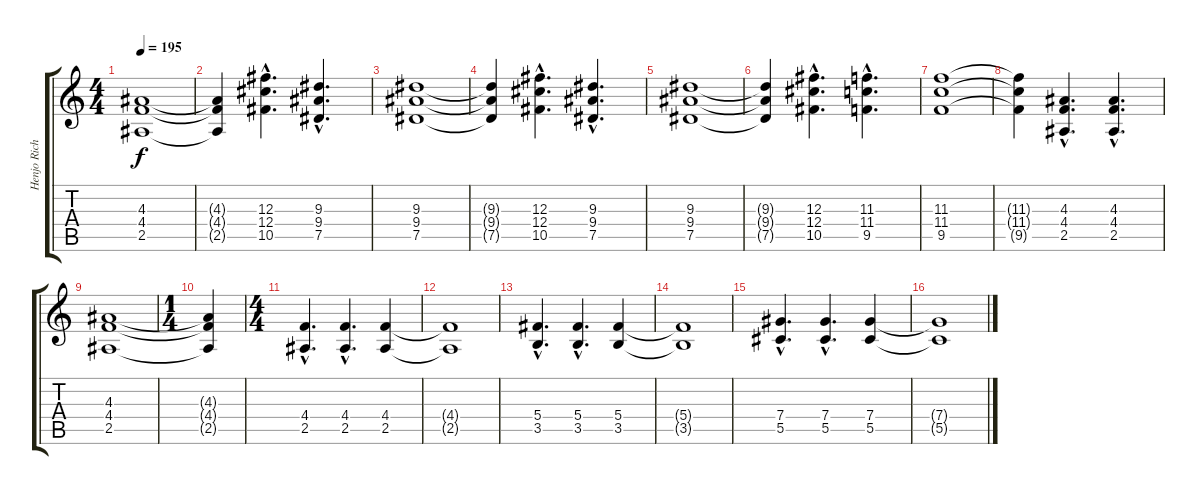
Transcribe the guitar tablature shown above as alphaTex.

\track ("Henjo Richter" "Henjo Rich") {instrument distortionguitar}
\staff {score tabs}
\tuning (Eb4 Bb3 Gb3 Db3 Ab2 Eb2) {hide}
\ts (4 4)
\tempo 195
\clef g2
\ks c
(4.3 4.4 2.5).1{dy f} |
(4.3{t} 4.4{t} 2.5{t}).4 (12.3{hac} 12.4{hac} 10.5{hac}).4{d} (9.3{hac} 9.4{hac} 7.5{hac}).4{d} |
(9.3 9.4 7.5).1 |
(9.3{t} 9.4{t} 7.5{t}).4 (12.3{hac} 12.4{hac} 10.5{hac}).4{d} (9.3{hac} 9.4{hac} 7.5{hac}).4{d} |
(9.3 9.4 7.5).1 |
(9.3{t} 9.4{t} 7.5{t}).4 (12.3{hac} 12.4{hac} 10.5{hac}).4{d} (11.3{hac} 11.4{hac} 9.5{hac}).4{d} |
(11.3 11.4 9.5).1 |
(11.3{t} 11.4{t} 9.5{t}).4 (4.3{hac} 4.4{hac} 2.5{hac}).4{d} (4.3{hac} 4.4{hac} 2.5{hac}).4{d} |
(4.3 4.4 2.5).1 |
\ts (1 4)
(4.3{t} 4.4{t} 2.5{t}).4 |
\ts (4 4)
(4.4{hac} 2.5{hac}).4{d volume 14} (4.4{hac} 2.5{hac}).4{d} (4.4 2.5).4 |
(4.4{t} 2.5{t}).1 |
(5.4{hac} 3.5{hac}).4{d} (5.4{hac} 3.5{hac}).4{d} (5.4 3.5).4 |
(5.4{t} 3.5{t}).1 |
(7.4{hac} 5.5{hac}).4{d} (7.4{hac} 5.5{hac}).4{d} (7.4 5.5).4 |
(7.4{t} 5.5{t}).1
